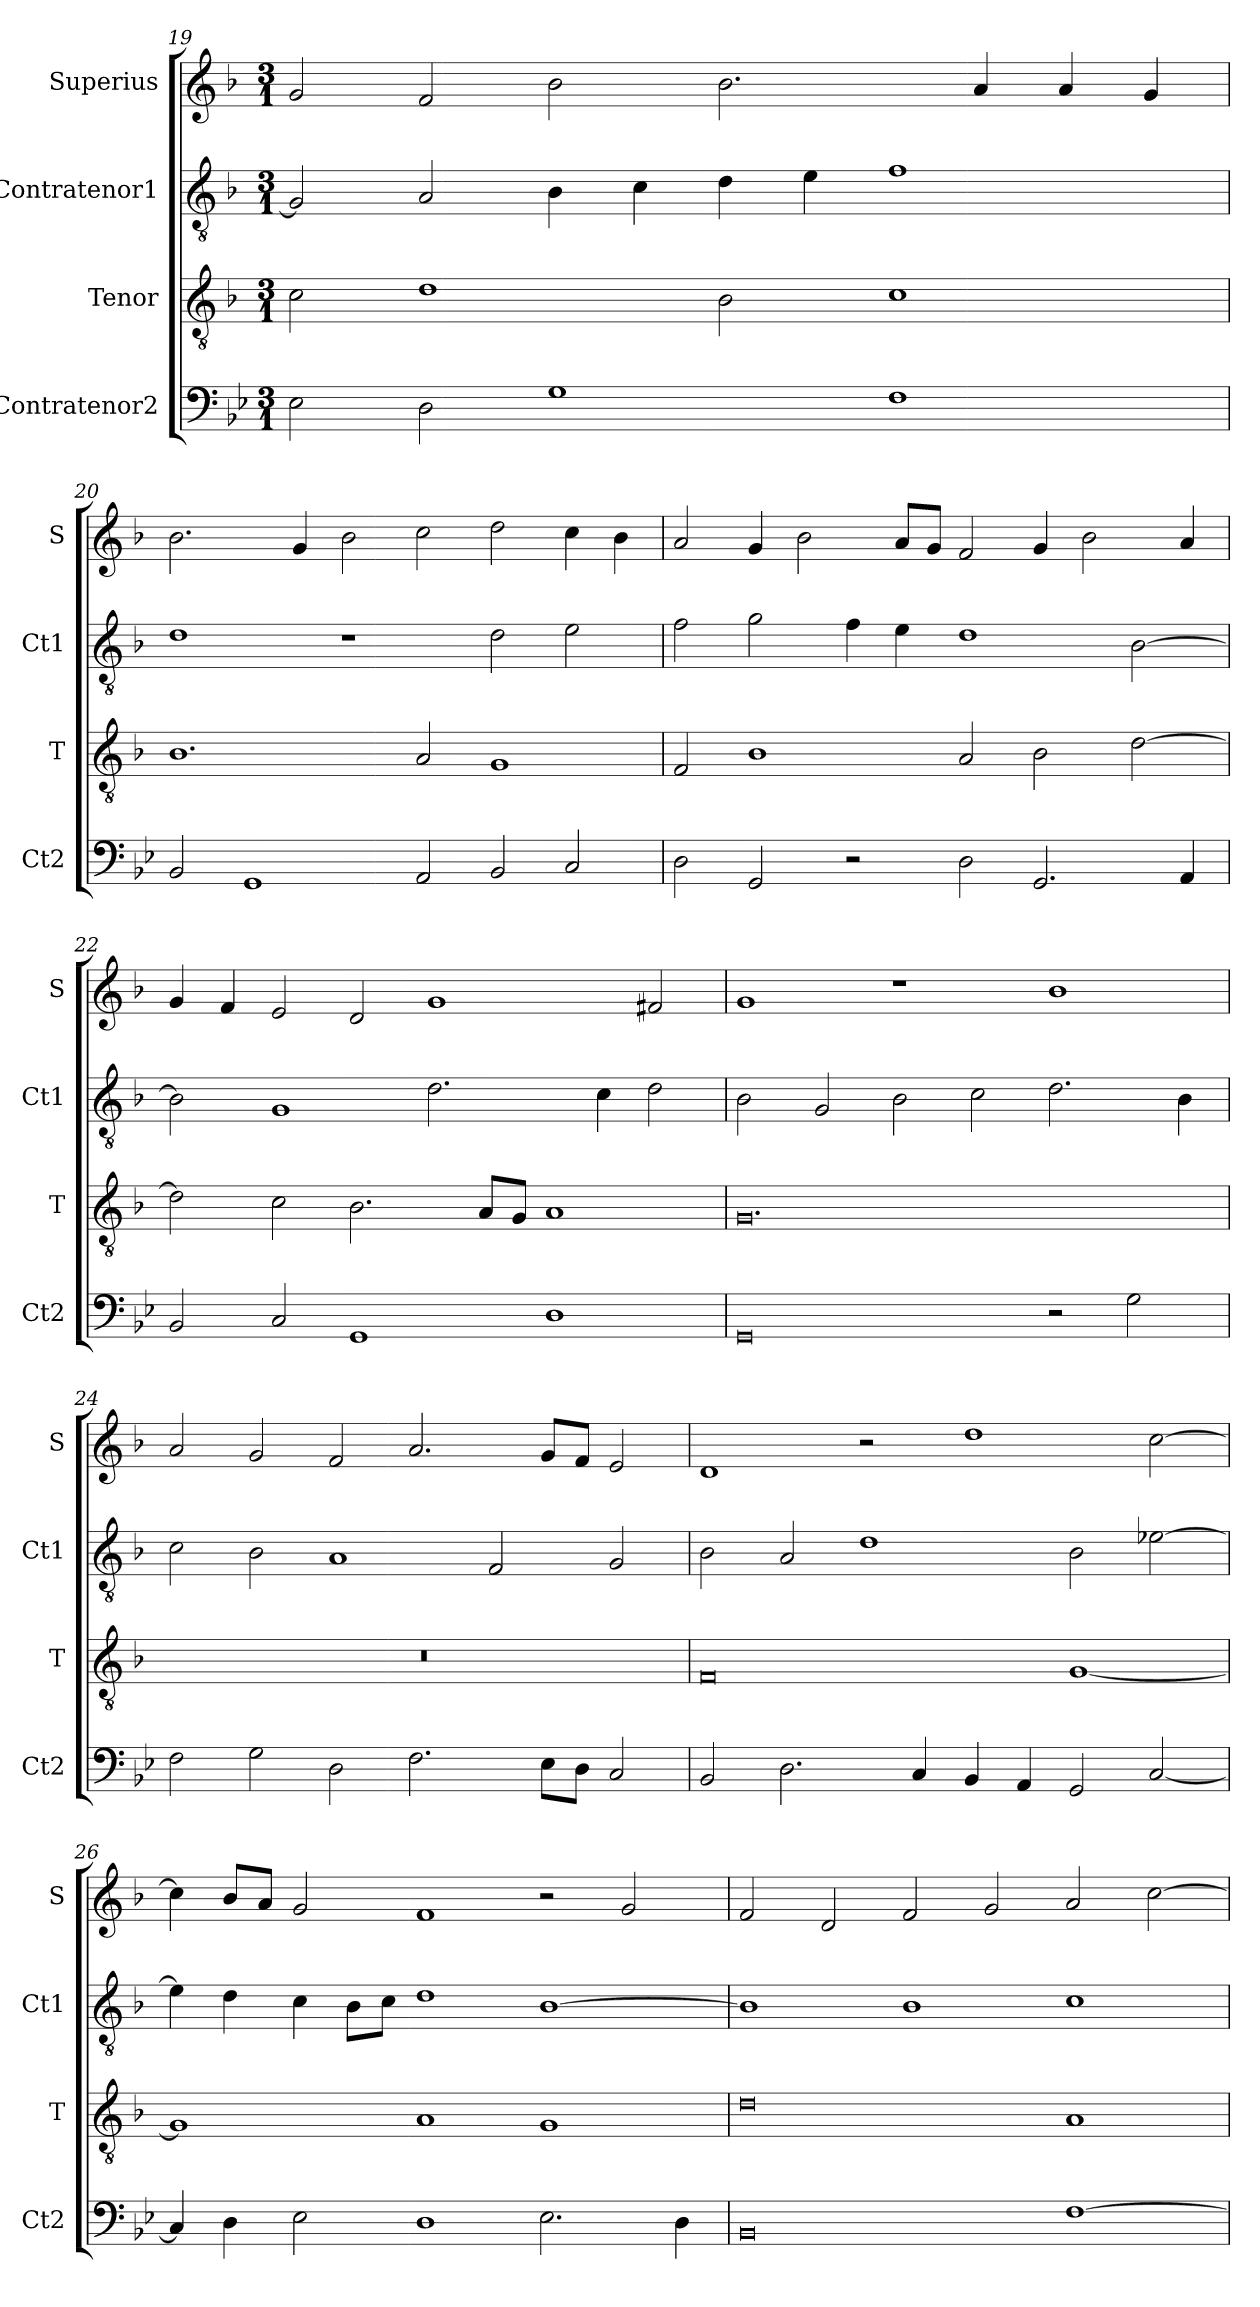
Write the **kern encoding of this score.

**kern	**kern	**kern	**kern
*part4	*part3	*part2	*part1
*staff4	*staff3	*staff2	*staff1
*I"Contratenor2	*I"Tenor	*I"Contratenor1	*I"Superius
*I'Ct2	*I'T	*I'Ct1	*I'S
*clefF4	*clefGv2	*clefGv2	*clefG2
*k[b-e-]	*k[b-]	*k[b-]	*k[b-]
*M3/1	*M3/1	*M3/1	*M3/1
=19	=19	=19	=19
2E-\	2c\	2G/]	2g/
2D\	1d	2A/	2f/
1G	.	4B-\	2b-\
.	.	4c\	.
.	2B-\	4d\	2.b-\
.	.	4e\	.
1F	1c	1f	.
.	.	.	4a/
.	.	.	4a/
.	.	.	4g/
=20	=20	=20	=20
2BB-/	1.B-	1d	2.b-\
1GG	.	.	.
.	.	.	4g/
.	.	1r	2b-\
2AA/	2A/	.	2cc\
2BB-/	1G	2d\	2dd\
2C/	.	2e\	4cc\
.	.	.	4b-\
=21	=21	=21	=21
2D\	2F/	2f\	2a/
2GG/	1B-	2g\	4g/
.	.	.	2b-\
2r	.	4f\	.
.	.	4e\	8a/L
.	.	.	8g/J
2D\	2A/	1d	2f/
2.GG/	2B-\	.	4g/
.	.	.	2b-\
.	[2d\	[2B-\	.
4AA/	.	.	4a/
=22	=22	=22	=22
2BB-/	2d\]	2B-\]	4g/
.	.	.	4f/
2C/	2c\	1G	2e/
1GG	2.B-\	.	2d/
.	.	2.d\	1g
.	8A/L	.	.
.	8G/J	.	.
1D	1A	.	.
.	.	4c\	.
.	.	2d\	2f#X/
=23	=23	=23	=23
0GG	0.G	2B-\	1g
.	.	2G/	.
.	.	2B-\	1r
.	.	2c\	.
2r	.	2.d\	1b-
2G\	.	.	.
.	.	4B-\	.
=24	=24	=24	=24
2F\	0.r	2c\	2a/
2G\	.	2B-\	2g/
2D\	.	1A	2f/
2.F\	.	.	2.a/
.	.	2F/	.
8E-\L	.	.	8g/L
8D\J	.	.	8f/J
2C/	.	2G/	2e/
=25	=25	=25	=25
2BB-/	0F	2B-\	1d
2.D\	.	2A/	.
.	.	1d	2r
4C/	.	.	.
4BB-/	.	.	1dd
4AA/	.	.	.
2GG/	[1G	2B-\	.
[2C/	.	[2e-X\	[2cc\
=26	=26	=26	=26
4C/]	1G]	4e-\]	4cc\]
4D\	.	4d\	8b-/L
.	.	.	8a/J
2E-\	.	4c\	2g/
.	.	8B-\L	.
.	.	8c\J	.
1D	1A	1d	1f
2.E-\	1G	[1B-	2r
.	.	.	2g/
4D\	.	.	.
=27	=27	=27	=27
0BB-	0d	1B-]	2f/
.	.	.	2d/
.	.	1B-	2f/
.	.	.	2g/
[1F	1A	1c	2a/
.	.	.	[2cc\
=	=	=	=
*-	*-	*-	*-
